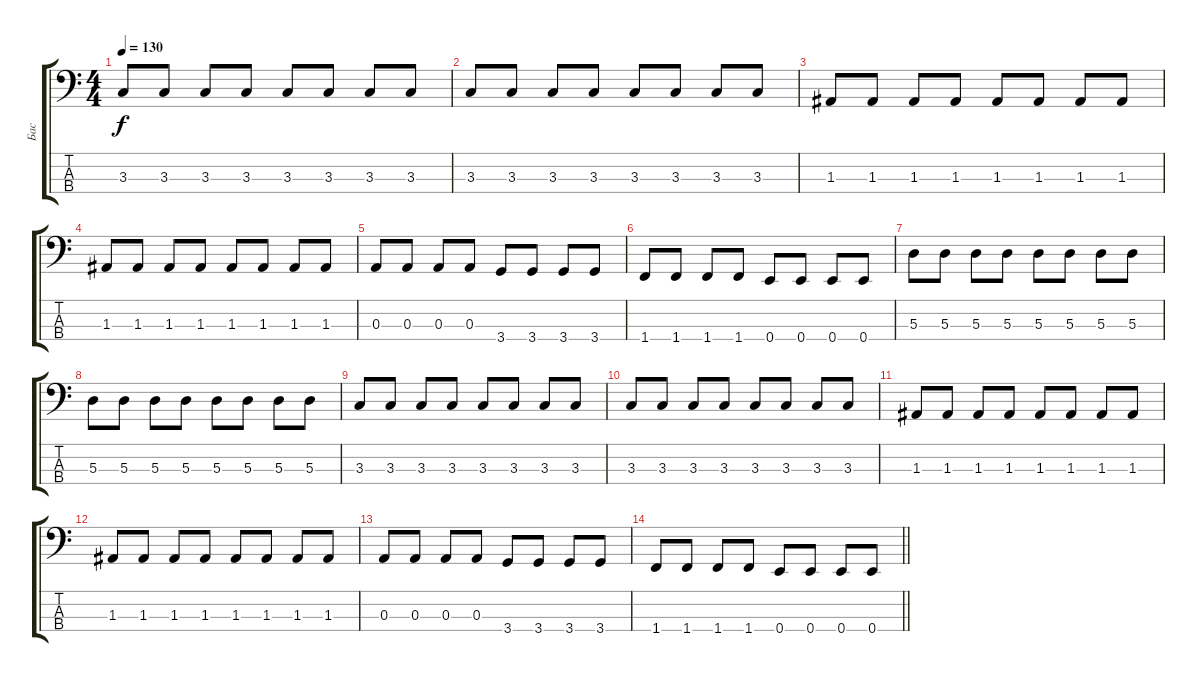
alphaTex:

\track ("Бас" "Бас") {instrument electricbassfinger}
\staff {score tabs}
\tuning (G2 D2 A1 E1) {hide}
\ts (4 4)
\tempo 130
\clef f4
\ks c
3.3.8{dy f} 3.3.8 3.3.8 3.3.8 3.3.8 3.3.8 3.3.8 3.3.8 |
3.3.8 3.3.8 3.3.8 3.3.8 3.3.8 3.3.8 3.3.8 3.3.8 |
1.3.8 1.3.8 1.3.8 1.3.8 1.3.8 1.3.8 1.3.8 1.3.8 |
1.3.8 1.3.8 1.3.8 1.3.8 1.3.8 1.3.8 1.3.8 1.3.8 |
0.3.8 0.3.8 0.3.8 0.3.8 3.4.8 3.4.8 3.4.8 3.4.8 |
1.4.8 1.4.8 1.4.8 1.4.8 0.4.8 0.4.8 0.4.8 0.4.8 |
5.3.8 5.3.8 5.3.8 5.3.8 5.3.8 5.3.8 5.3.8 5.3.8 |
5.3.8 5.3.8 5.3.8 5.3.8 5.3.8 5.3.8 5.3.8 5.3.8 |
3.3.8 3.3.8 3.3.8 3.3.8 3.3.8 3.3.8 3.3.8 3.3.8 |
3.3.8 3.3.8 3.3.8 3.3.8 3.3.8 3.3.8 3.3.8 3.3.8 |
1.3.8 1.3.8 1.3.8 1.3.8 1.3.8 1.3.8 1.3.8 1.3.8 |
1.3.8 1.3.8 1.3.8 1.3.8 1.3.8 1.3.8 1.3.8 1.3.8 |
0.3.8 0.3.8 0.3.8 0.3.8 3.4.8 3.4.8 3.4.8 3.4.8 |
\barLineRight lightlight
1.4.8 1.4.8 1.4.8 1.4.8 0.4.8 0.4.8 0.4.8 0.4.8
